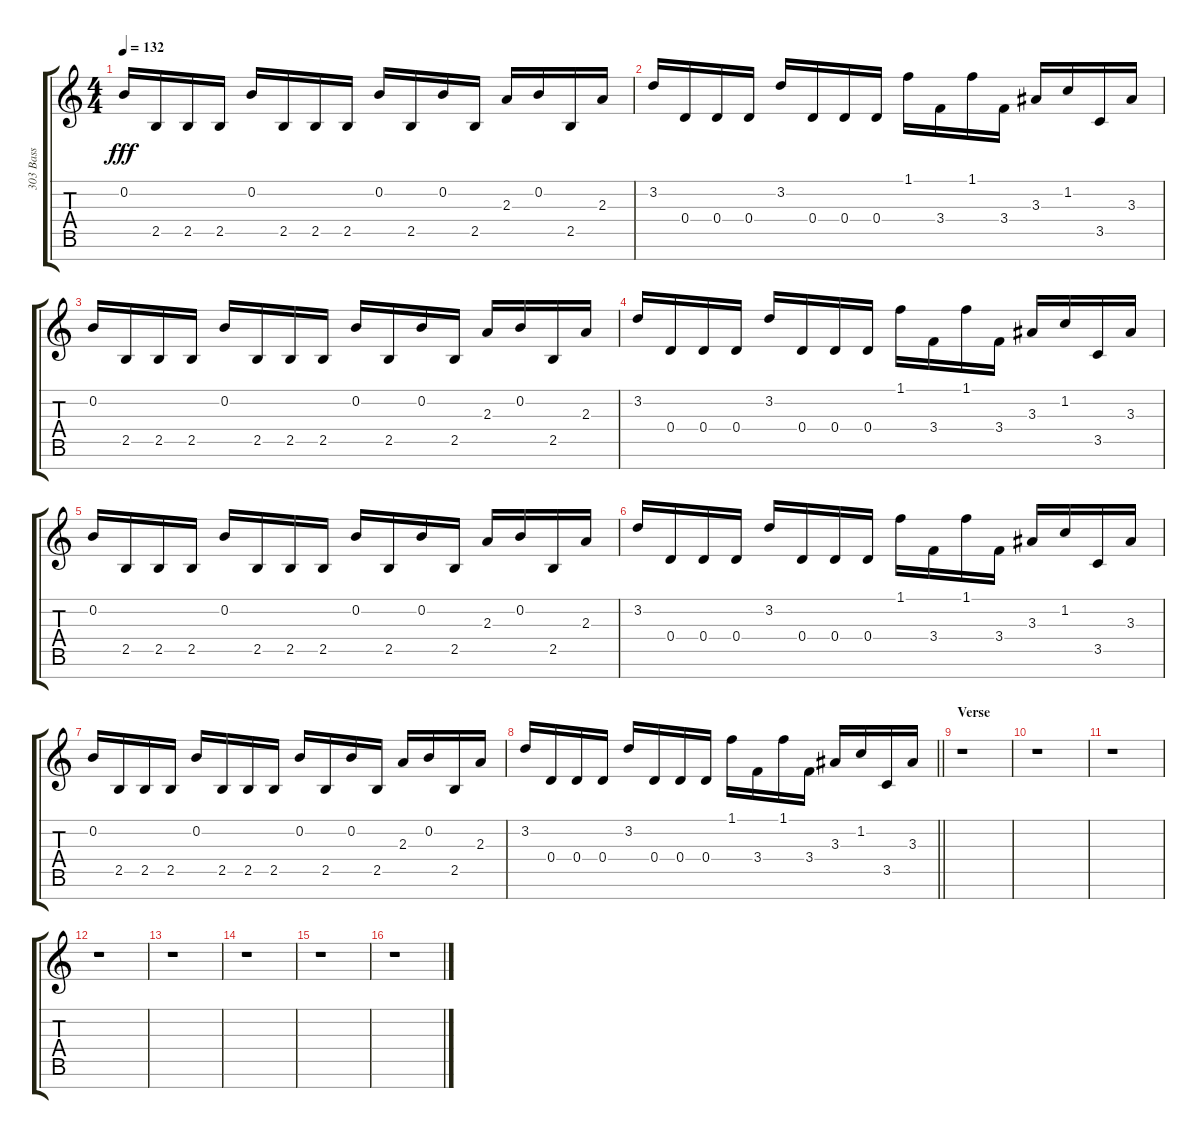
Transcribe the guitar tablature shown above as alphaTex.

\track ("303 Bass" "303 Bass") {instrument synthbass1}
\staff {score tabs}
\tuning (E4 B3 G3 D3 A2 E2 B1) {hide}
\ts (4 4)
\tempo 132
\clef g2
\ks c
0.2.16{dy fff} 2.5.16 2.5.16 2.5.16 0.2.16 2.5.16 2.5.16 2.5.16 0.2.16 2.5.16 0.2.16 2.5.16 2.3.16 0.2.16 2.5.16 2.3.16 |
3.2.16 0.4.16 0.4.16 0.4.16 3.2.16 0.4.16 0.4.16 0.4.16 1.1.16 3.4.16 1.1.16 3.4.16 3.3.16 1.2.16 3.5.16 3.3.16 |
0.2.16 2.5.16 2.5.16 2.5.16 0.2.16 2.5.16 2.5.16 2.5.16 0.2.16 2.5.16 0.2.16 2.5.16 2.3.16 0.2.16 2.5.16 2.3.16 |
3.2.16 0.4.16 0.4.16 0.4.16 3.2.16 0.4.16 0.4.16 0.4.16 1.1.16 3.4.16 1.1.16 3.4.16 3.3.16 1.2.16 3.5.16 3.3.16 |
0.2.16 2.5.16 2.5.16 2.5.16 0.2.16 2.5.16 2.5.16 2.5.16 0.2.16 2.5.16 0.2.16 2.5.16 2.3.16 0.2.16 2.5.16 2.3.16 |
3.2.16 0.4.16 0.4.16 0.4.16 3.2.16 0.4.16 0.4.16 0.4.16 1.1.16 3.4.16 1.1.16 3.4.16 3.3.16 1.2.16 3.5.16 3.3.16 |
0.2.16 2.5.16 2.5.16 2.5.16 0.2.16 2.5.16 2.5.16 2.5.16 0.2.16 2.5.16 0.2.16 2.5.16 2.3.16 0.2.16 2.5.16 2.3.16 |
\barLineRight lightlight
3.2.16 0.4.16 0.4.16 0.4.16 3.2.16 0.4.16 0.4.16 0.4.16 1.1.16 3.4.16 1.1.16 3.4.16 3.3.16 1.2.16 3.5.16 3.3.16 |
\section ("" "Verse")
r.1 |
r.1 |
r.1 |
r.1 |
r.1 |
r.1 |
r.1 |
r.1
